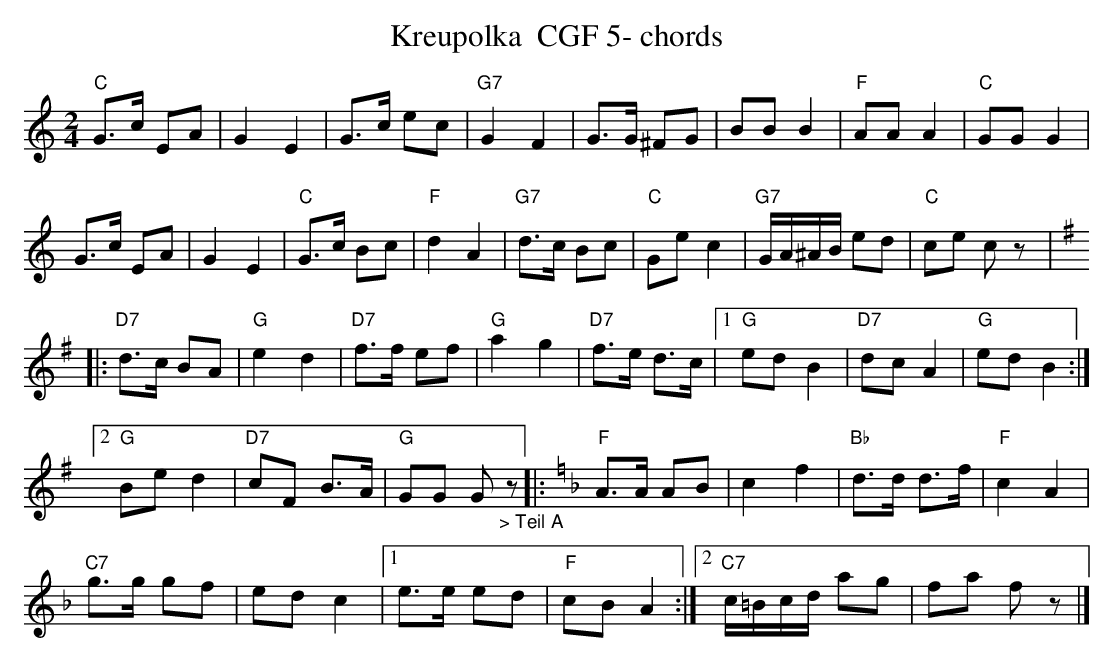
X:1
T:Kreupolka  CGF 5- chords
M:2/4
L:1/8
K:Cmaj%%MIDI gchordon
"C"G>c EA | G2E2 | G>c ec | "G7"G2F2 | G>G ^FG | BBB2 | "F"AAA2 | "C"GGG2 |
G>c EA | G2E2 | "C"G>c Bc | "F"d2A2 | "G7"d>c Bc | "C"Gec2 | "G7"G/2A/2^A/2B/2 ed | "C"ce cz |: [K:Gmaj]
"D7"d>c BA | "G"e2d2 | "D7"f>f ef | "G"a2g2 | "D7"f>e d>c |1 "G"edB2 | "D7"dcA2 | "G"edB2 :|2
"G"Bed2 | "D7"cF B>A | "G"GG G"_> Teil A"z |: [K:Fmaj] "F"A>A AB | c2f2 | "Bb"d>d d>f | "F"c2A2 |
"C7"g>g gf | edc2 |1 e>e ed | "F"cBA2 :|2 "C7"c/2=B/2c/2d/2 ag | fa fz |]
